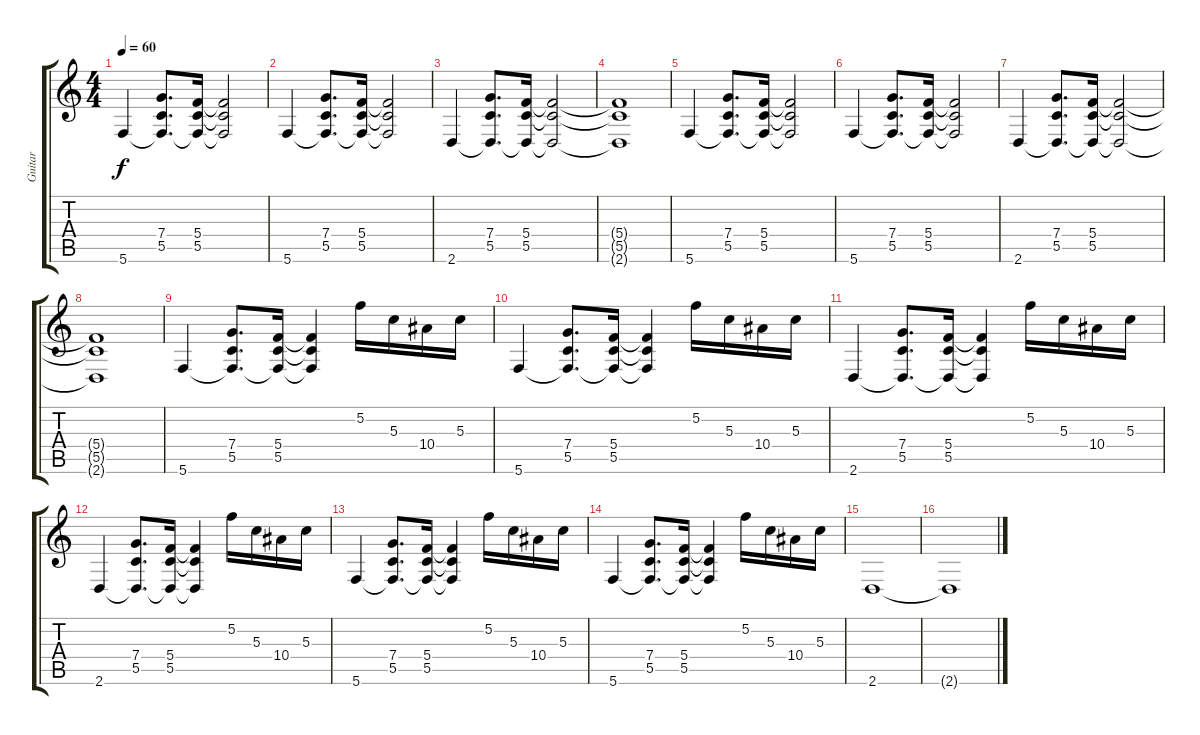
\track ("Guitar" "Guitar") {instrument acousticguitarsteel}
\staff {score tabs}
\tuning (E4 C4 G3 C3 G2 C2) {hide}
\ts (4 4)
\tempo 60
\clef g2
\ks c
5.6.4{dy f} (7.4 5.5 5.6{t}).8{d} (5.4 5.5 5.6{t}).16 (5.4{t} 5.5{t} 5.6{t}).2 |
5.6.4 (7.4 5.5 5.6{t}).8{d} (5.4 5.5 5.6{t}).16 (5.4{t} 5.5{t} 5.6{t}).2 |
2.6.4 (7.4 5.5 2.6{t}).8{d} (5.4 5.5 2.6{t}).16 (5.4{t} 5.5{t} 2.6{t}).2 |
(5.4{t} 5.5{t} 2.6{t}).1 |
5.6.4 (7.4 5.5 5.6{t}).8{d} (5.4 5.5 5.6{t}).16 (5.4{t} 5.5{t} 5.6{t}).2 |
5.6.4 (7.4 5.5 5.6{t}).8{d} (5.4 5.5 5.6{t}).16 (5.4{t} 5.5{t} 5.6{t}).2 |
2.6.4 (7.4 5.5 2.6{t}).8{d} (5.4 5.5 2.6{t}).16 (5.4{t} 5.5{t} 2.6{t}).2 |
(5.4{t} 5.5{t} 2.6{t}).1 |
5.6.4 (7.4 5.5 5.6{t}).8{d} (5.4 5.5 5.6{t}).16 (5.4{t} 5.5{t} 5.6{t}).4 5.2.16 5.3.16 10.4.16 5.3.16 |
5.6.4 (7.4 5.5 5.6{t}).8{d} (5.4 5.5 5.6{t}).16 (5.4{t} 5.5{t} 5.6{t}).4 5.2.16 5.3.16 10.4.16 5.3.16 |
2.6.4 (7.4 5.5 2.6{t}).8{d} (5.4 5.5 2.6{t}).16 (5.4{t} 5.5{t} 2.6{t}).4 5.2.16 5.3.16 10.4.16 5.3.16 |
2.6.4 (7.4 5.5 2.6{t}).8{d} (5.4 5.5 2.6{t}).16 (5.4{t} 5.5{t} 2.6{t}).4 5.2.16 5.3.16 10.4.16 5.3.16 |
5.6.4 (7.4 5.5 5.6{t}).8{d} (5.4 5.5 5.6{t}).16 (5.4{t} 5.5{t} 5.6{t}).4 5.2.16 5.3.16 10.4.16 5.3.16 |
5.6.4 (7.4 5.5 5.6{t}).8{d} (5.4 5.5 5.6{t}).16 (5.4{t} 5.5{t} 5.6{t}).4 5.2.16 5.3.16 10.4.16 5.3.16 |
2.6.1 |
2.6{t}.1
